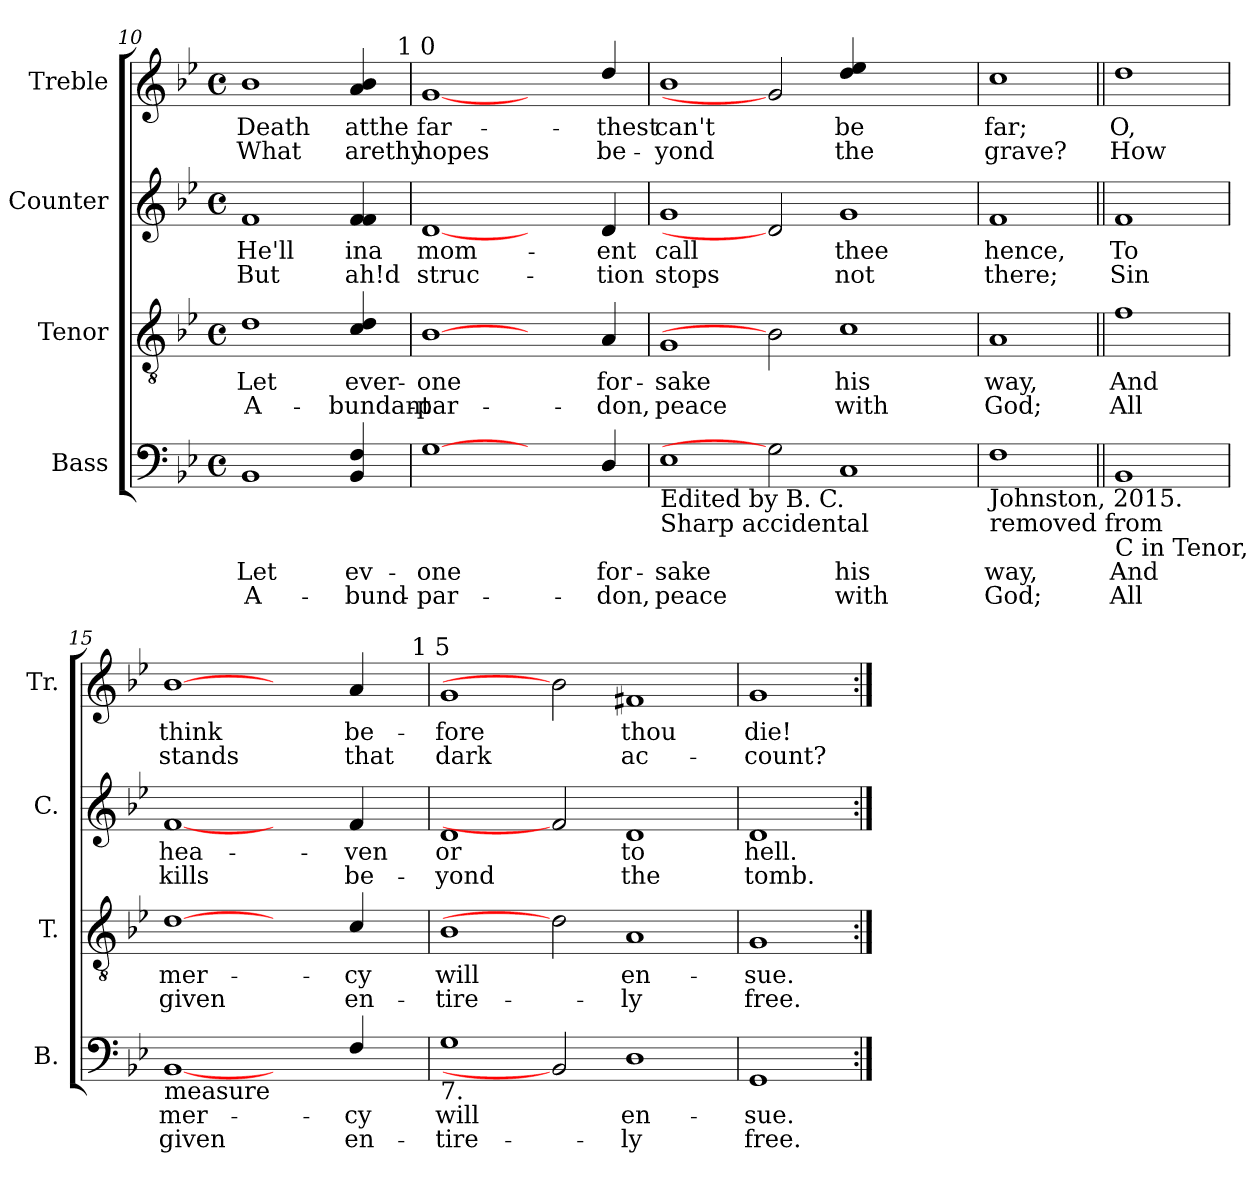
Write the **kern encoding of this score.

**kern	**text	**text	**kern	**text	**text	**kern	**text	**text	**kern	**text	**text
*part4	*part4	*part4	*part3	*part3	*part3	*part2	*part2	*part2	*part1	*part1	*part1
*staff4	*staff4	*staff4	*staff3	*staff3	*staff3	*staff2	*staff2	*staff2	*staff1	*staff1	*staff1
*I"Bass	*	*	*I"Tenor	*	*	*I"Counter	*	*	*I"Treble	*	*
*I'B.	*	*	*I'T.	*	*	*I'C.	*	*	*I'Tr.	*	*
!!LO:LB:g=z
*clefF4	*	*	*clefGv2	*	*	*clefG2	*	*	*clefG2	*	*
*k[b-e-]	*	*	*k[b-e-]	*	*	*k[b-e-]	*	*	*k[b-e-]	*	*
*B-:	*	*	*B-:	*	*	*B-:	*	*	*B-:	*	*
*M4/4	*	*	*M4/4	*	*	*M4/4	*	*	*M4/4	*	*
*met(c)	*	*	*met(c)	*	*	*met(c)	*	*	*met(c)	*	*
=10	=10	=10	=10	=10	=10	=10	=10	=10	=10	=10	=10
!	!LO:LY:a:rj	!LO:LY:a:rj	!	!LO:LY:b:rj	!LO:LY:b:rj	!	!LO:LY:b:rj	!LO:LY:b:rj	!	!LO:LY:b:rj	!LO:LY:b:rj
*	*	*	*	*	*	*	*	*	*^	*	*
1BB-	Let	A-	1d	Let	A-	1f	He'll	But	1b-	1ryy	Death	What
!	!LO:LY:a:rj	!LO:LY:a:rj	!	!LO:LY:b:rj	!LO:LY:b:rj	!	!LO:LY:b:rj	!LO:LY:b:rj	!	!	!LO:LY:b:rj	!LO:LY:b:rj
4BB-/ 4F/	-ev-	-bund-	4d/ 4c/	-ever-	-bundant-	4f/ 4f/	ina	ah!d	4b-/ 4a/	8..ryy	atthe	arethy
!	!	!	!	!	!	!	!	!	!	!LO:TX:a:t=1 0	!	!
.	.	.	.	.	.	.	.	.	.	32ryy	.	.
=11	=11	=11	=11	=11	=11	=11	=11	=11	=11	=11	=11	=11
!	!LO:LY:a:rj	!LO:LY:a:rj	!	!LO:LY:b:rj	!LO:LY:b:rj	!	!LO:LY:b:rj	!LO:LY:b:rj	!	!	!LO:LY:b:rj	!LO:LY:b:rj
*	*	*	*	*	*	*	*	*	*v	*v	*	*
[1G	-one	par-	[1B-	-one	par-	[1d	mom-	-struc-	[1g	far-	-hopes
2ryy	.	.	2ryy	.	.	2ryy	.	.	2ryy	.	.
!	!LO:LY:a:rj	!LO:LY:a:rj	!	!LO:LY:b:rj	!LO:LY:b:rj	!	!LO:LY:b:rj	!LO:LY:b:rj	!	!LO:LY:b:rj	!LO:LY:b:rj
4D/	-for-	-don,	4A/	-for-	-don,	4d/	-ent	tion	4dd/	thest	be-
=12	=12	=12	=12	=12	=12	=12	=12	=12	=12	=12	=12
!LO:TX:b:t=Edited by B. C.	!	!	!	!	!	!	!	!	!	!	!
!LO:TX:b:t=Sharp accidental	!	!	!	!	!	!	!	!	!	!	!
!	!LO:LY:a:rj	!LO:LY:a:rj	!	!LO:LY:b:rj	!LO:LY:b:rj	!	!LO:LY:b:rj	!LO:LY:b:rj	!	!LO:LY:b:rj	!LO:LY:b:rj
1E-	sake	peace	1G	sake	peace	1g	call	stops	1b-	-can't	yond
2G]	.	.	2B-]	.	.	2d]	.	.	2g]	.	.
!	!LO:LY:a:rj	!LO:LY:a:rj	!	!LO:LY:b:rj	!LO:LY:b:rj	!	!LO:LY:b:rj	!LO:LY:b:rj	!	!LO:LY:b:rj	!LO:LY:b:rj
1C	his	with	1c	his	with	1g	thee	not	(>4ee-/ 4dd/	be	the
.	.	.	.	.	.	.	.	.	2.ryy	.	.
=13	=13	=13	=13	=13	=13	=13	=13	=13	=13	=13	=13
!LO:TX:b:t=Johnston, 2015.	!	!	!	!	!	!	!	!	!	!	!
!LO:TX:b:t=removed from	!	!	!	!	!	!	!	!	!	!	!
!	!LO:LY:a:rj	!LO:LY:a:rj	!	!LO:LY:b:rj	!LO:LY:b:rj	!	!LO:LY:b:rj	!LO:LY:b:rj	!	!LO:LY:b:rj	!LO:LY:b:rj
1F	way,	God;	1A	way,	God;	1f	hence,	there;	1cc	far;	grave?
=14||	=14||	=14||	=14||	=14||	=14||	=14||	=14||	=14||	=14||	=14||	=14||
!LO:TX:b:t=C in Tenor,	!	!	!	!	!	!	!	!	!	!	!
!	!LO:LY:a:rj	!LO:LY:a:rj	!	!LO:LY:b:rj	!LO:LY:b:rj	!	!LO:LY:b:rj	!LO:LY:b:rj	!	!LO:LY:b:rj	!LO:LY:b:rj
1BB-	And	All	1f	And	All	1f	To	Sin	1dd	O,	How
=15	=15	=15	=15	=15	=15	=15	=15	=15	=15	=15	=15
!LO:TX:b:t=measure	!	!	!	!	!	!	!	!	!	!	!
!	!LO:LY:a:rj	!LO:LY:a:rj	!	!LO:LY:b:rj	!LO:LY:b:rj	!	!LO:LY:b:rj	!LO:LY:b:rj	!	!LO:LY:b:rj	!LO:LY:b:rj
*	*	*	*	*	*	*	*	*	*^	*	*
[1BB-	mer-	-given	[1d	mer-	-given	[1f	hea-	-kills	[1b-	1ryy	think	stands
2ryy	.	.	2ryy	.	.	2ryy	.	.	2ryy	2ryy	.	.
!	!LO:LY:a:rj	!LO:LY:a:rj	!	!LO:LY:b:rj	!LO:LY:b:rj	!	!LO:LY:b:rj	!LO:LY:b:rj	!	!	!LO:LY:b:rj	!LO:LY:b:rj
4F/	cy	en-	4c/	cy	en-	4f/	ven	be-	4a/	8ryy	be-	-that
.	.	.	.	.	.	.	.	.	.	16ryy	.	.
.	.	.	.	.	.	.	.	.	.	64ryy	.	.
!	!	!	!	!	!	!	!	!	!	!LO:TX:a:t=1 5	!	!
.	.	.	.	.	.	.	.	.	.	32.ryy	.	.
=16	=16	=16	=16	=16	=16	=16	=16	=16	=16	=16	=16	=16
!LO:TX:b:t=7.	!	!	!	!	!	!	!	!	!	!	!	!
!	!LO:LY:a:rj	!LO:LY:a:rj	!	!LO:LY:b:rj	!LO:LY:b:rj	!	!LO:LY:b:rj	!LO:LY:b:rj	!	!	!LO:LY:b:rj	!LO:LY:b:rj
*	*	*	*	*	*	*	*	*	*v	*v	*	*
1G	-will	tire-	1B-	-will	tire-	1d	-or	yond	1g	fore	dark
2BB-]	.	.	2d]	.	.	2f]	.	.	2b-]	.	.
!	!LO:LY:a:rj	!LO:LY:a:rj	!	!LO:LY:b:rj	!LO:LY:b:rj	!	!LO:LY:b:rj	!LO:LY:b:rj	!	!LO:LY:b:rj	!LO:LY:b:rj
1D	-en-	-ly	1A	-en-	-ly	1d	to	the	1f#X	thou	ac-
=17	=17	=17	=17	=17	=17	=17	=17	=17	=17	=17	=17
!	!LO:LY:a:rj	!LO:LY:a:rj	!	!LO:LY:b:rj	!LO:LY:b:rj	!	!LO:LY:b:rj	!LO:LY:b:rj	!	!LO:LY:b:rj	!LO:LY:b:rj
1GG	sue.	free.	1G	sue.	free.	1d	hell.	tomb.	1g	-die!	count?
=:|!	=:|!	=:|!	=:|!	=:|!	=:|!	=:|!	=:|!	=:|!	=:|!	=:|!	=:|!
*-	*-	*-	*-	*-	*-	*-	*-	*-	*-	*-	*-
